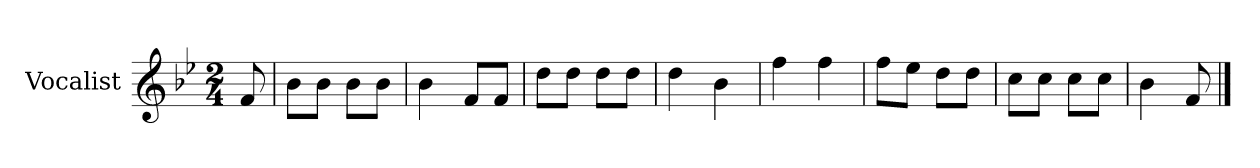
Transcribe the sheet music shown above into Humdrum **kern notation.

**kern
*part1
*staff1
*I"Vocalist
*k[b-e-]
*B-:
*M2/4
=
8f
=1
8b-L
8b-J
8b-L
8b-J
=2
4b-
8fL
8fJ
=3
8ddL
8ddJ
8ddL
8ddJ
=4
4dd
4b-
=5
4ff
4ff
=6
8ffL
8ee-J
8ddL
8ddJ
=7
8ccL
8ccJ
8ccL
8ccJ
=8
4b-
8f
==
*-
